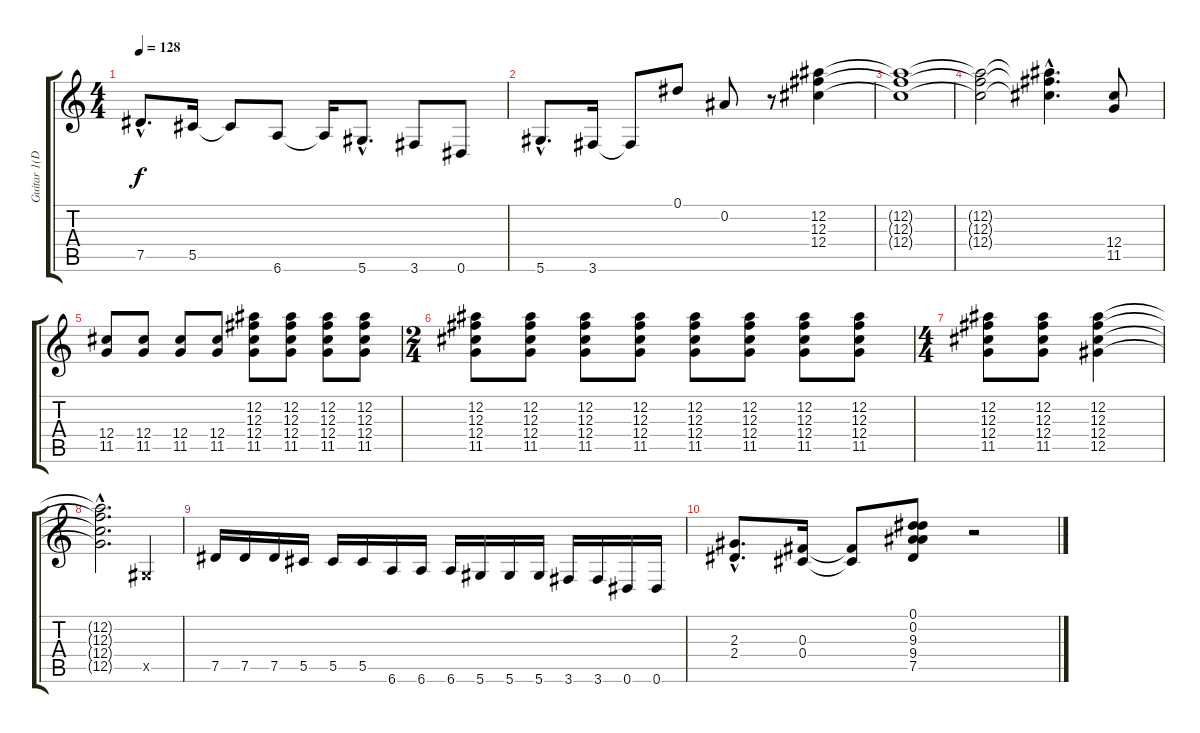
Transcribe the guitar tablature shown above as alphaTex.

\track ("Guitar 1(Dist)" "Guitar 1(D") {instrument overdrivenguitar}
\staff {score tabs}
\tuning (Eb4 Bb3 Gb3 Db3 Ab2 Eb2) {hide}
\ts (4 4)
\tempo 128
\clef g2
\ks c
7.5{hac}.8{d dy f} 5.5.16 5.5{t}.8 6.6.8 6.6{t}.16 5.6{hac}.8{d} 3.6.8 0.6.8 |
5.6{hac}.8{d} 3.6.16 3.6{t}.8 0.1.8 0.2.8 r.8 (12.2 12.3 12.4).4 |
(12.2{t} 12.3{t} 12.4{t}).1 |
(12.2{t} 12.3{t} 12.4{t}).2 (12.2{hac t} 12.3{hac t} 12.4{hac t}).4{d} (12.4 11.5).8 |
(12.4 11.5).8 (12.4 11.5).8 (12.4 11.5).8 (12.4 11.5).8 (12.2 12.3 12.4 11.5).8 (12.2 12.3 12.4 11.5).8 (12.2 12.3 12.4 11.5).8 (12.2 12.3 12.4 11.5).8 |
\ts (2 4)
(12.2 12.3 12.4 11.5).8 (12.2 12.3 12.4 11.5).8 (12.2 12.3 12.4 11.5).8 (12.2 12.3 12.4 11.5).8 (12.2 12.3 12.4 11.5).8 (12.2 12.3 12.4 11.5).8 (12.2 12.3 12.4 11.5).8 (12.2 12.3 12.4 11.5).8 |
\ts (4 4)
(12.2 12.3 12.4 11.5).8 (12.2 12.3 12.4 11.5).8 (12.2 12.3 12.4 12.5).4 |
(12.2{hac t} 12.3{hac t} 12.4{hac t} 12.5{hac t}).2{d} 0.5{x}.4 |
7.5.16 7.5.16 7.5.16 5.5.16 5.5.16 5.5.16 6.6.16 6.6.16 6.6.16 5.6.16 5.6.16 5.6.16 3.6.16 3.6.16 0.6.16 0.6.16 |
(2.3{hac} 2.4{hac}).8{d} (0.3 0.4).16 (0.3{t} 0.4{t}).8 (0.1 0.2 9.3 9.4 7.5).8 r.2
